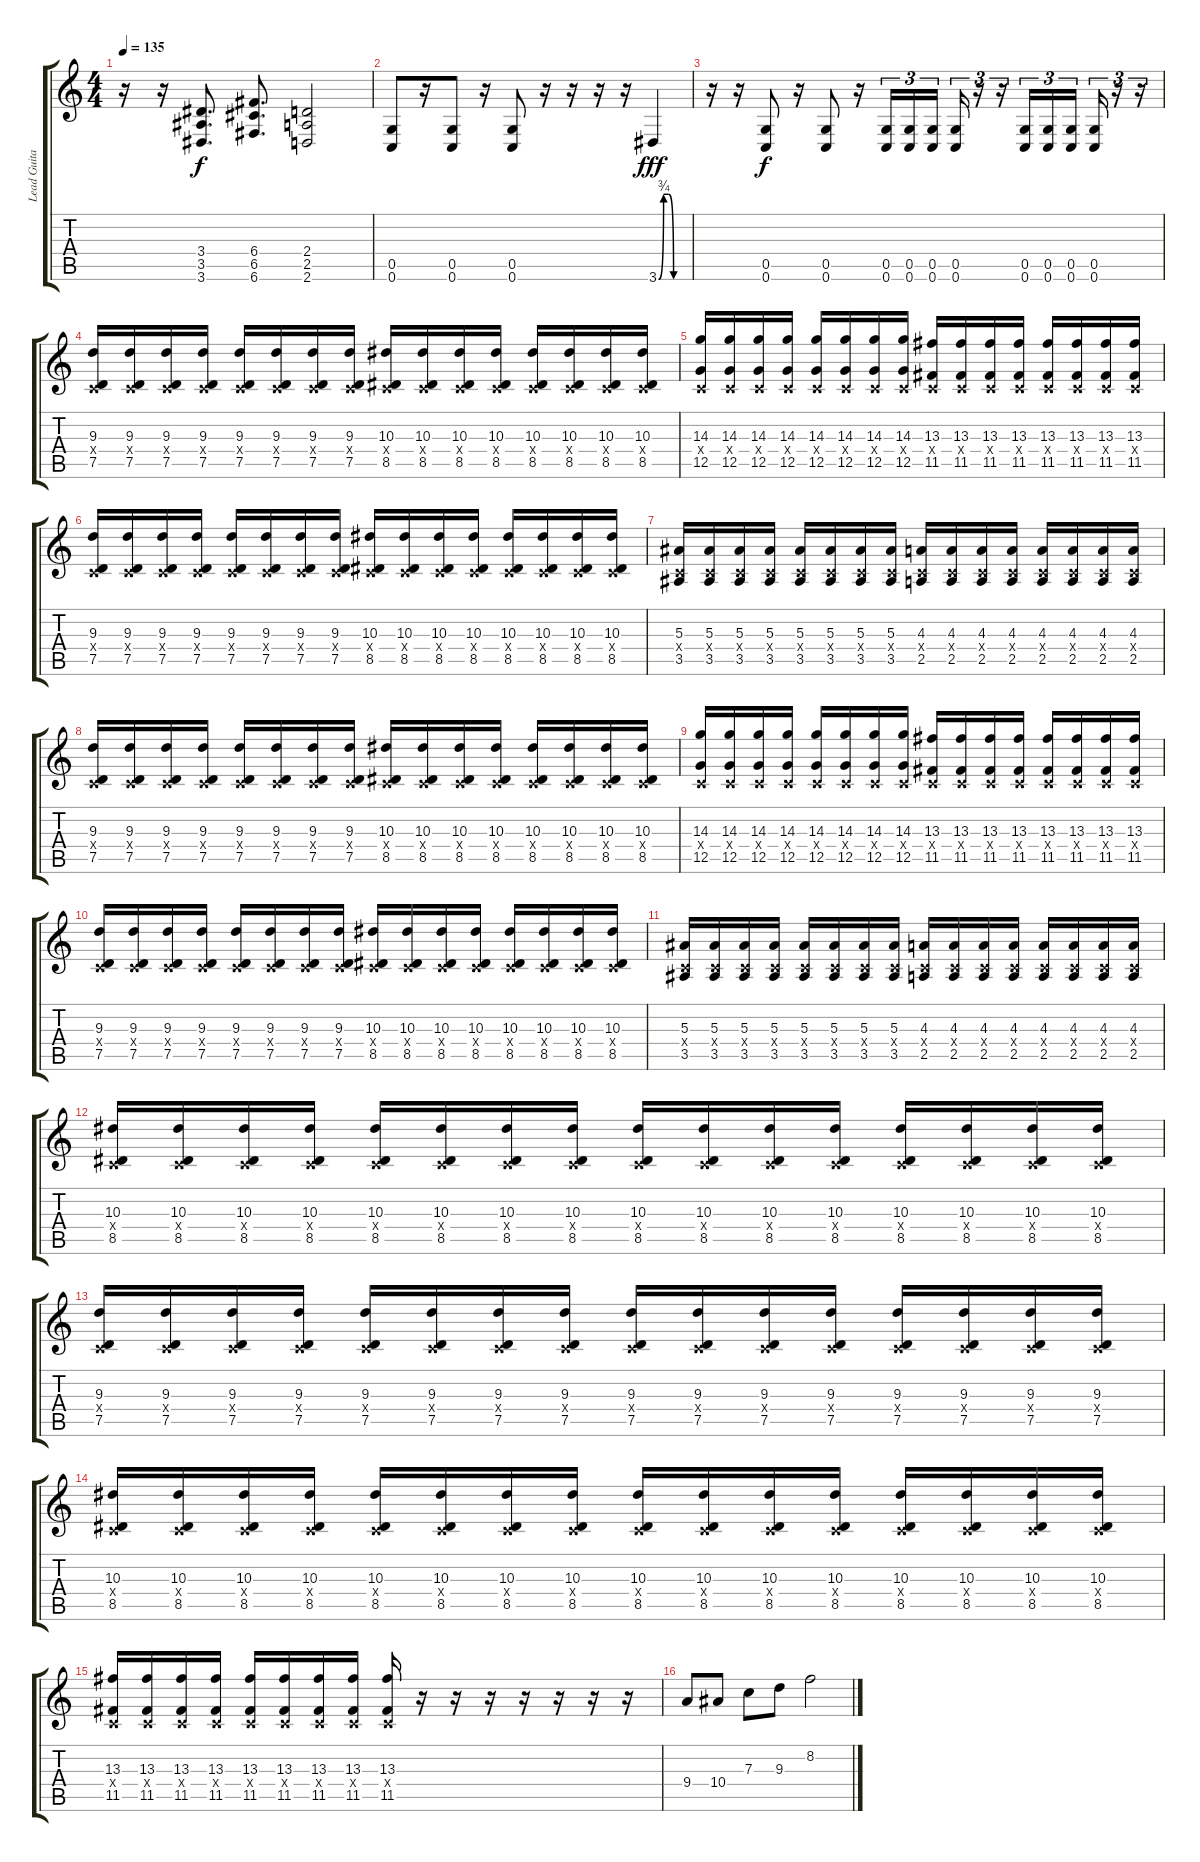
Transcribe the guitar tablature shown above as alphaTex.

\track ("Lead Guitar" "Lead Guita") {instrument distortionguitar}
\staff {score tabs}
\tuning (D4 A3 F3 C3 G2 C2) {hide}
\ts (4 4)
\tempo 135
\clef g2
\ks c
r.16{dy f} r.16 (3.4 3.5 3.6).8{d} (6.4 6.5 6.6).8{d} (2.4 2.5 2.6).2 |
(0.5 0.6).8 r.16 (0.5 0.6).8 r.16 (0.5 0.6).8 r.16 r.16 r.16 r.16 3.6{be (custom 0 0 10 3 20 3 30 0 60 0)}.4{dy fff} |
r.16 r.16 (0.5 0.6).8{dy f} r.16 (0.5 0.6).8 r.16 (0.5 0.6).16{tu (3 2)} (0.5 0.6).16{tu (3 2)} (0.5 0.6).16{tu (3 2) beam splitsecondary} (0.5 0.6).16{tu (3 2)} r.16{tu (3 2)} r.16{tu (3 2)} (0.5 0.6).16{tu (3 2)} (0.5 0.6).16{tu (3 2)} (0.5 0.6).16{tu (3 2) beam splitsecondary} (0.5 0.6).16{tu (3 2)} r.16{tu (3 2)} r.16{tu (3 2)} |
(9.3 0.4{x} 7.5).16 (9.3 0.4{x} 7.5).16 (9.3 0.4{x} 7.5).16 (9.3 0.4{x} 7.5).16 (9.3 0.4{x} 7.5).16 (9.3 0.4{x} 7.5).16 (9.3 0.4{x} 7.5).16 (9.3 0.4{x} 7.5).16 (10.3 0.4{x} 8.5).16 (10.3 0.4{x} 8.5).16 (10.3 0.4{x} 8.5).16 (10.3 0.4{x} 8.5).16 (10.3 0.4{x} 8.5).16 (10.3 0.4{x} 8.5).16 (10.3 0.4{x} 8.5).16 (10.3 0.4{x} 8.5).16 |
(14.3 0.4{x} 12.5).16 (14.3 0.4{x} 12.5).16 (14.3 0.4{x} 12.5).16 (14.3 0.4{x} 12.5).16 (14.3 0.4{x} 12.5).16 (14.3 0.4{x} 12.5).16 (14.3 0.4{x} 12.5).16 (14.3 0.4{x} 12.5).16 (13.3 0.4{x} 11.5).16 (13.3 0.4{x} 11.5).16 (13.3 0.4{x} 11.5).16 (13.3 0.4{x} 11.5).16 (13.3 0.4{x} 11.5).16 (13.3 0.4{x} 11.5).16 (13.3 0.4{x} 11.5).16 (13.3 0.4{x} 11.5).16 |
(9.3 0.4{x} 7.5).16 (9.3 0.4{x} 7.5).16 (9.3 0.4{x} 7.5).16 (9.3 0.4{x} 7.5).16 (9.3 0.4{x} 7.5).16 (9.3 0.4{x} 7.5).16 (9.3 0.4{x} 7.5).16 (9.3 0.4{x} 7.5).16 (10.3 0.4{x} 8.5).16 (10.3 0.4{x} 8.5).16 (10.3 0.4{x} 8.5).16 (10.3 0.4{x} 8.5).16 (10.3 0.4{x} 8.5).16 (10.3 0.4{x} 8.5).16 (10.3 0.4{x} 8.5).16 (10.3 0.4{x} 8.5).16 |
(5.3 0.4{x} 3.5).16 (5.3 0.4{x} 3.5).16 (5.3 0.4{x} 3.5).16 (5.3 0.4{x} 3.5).16 (5.3 0.4{x} 3.5).16 (5.3 0.4{x} 3.5).16 (5.3 0.4{x} 3.5).16 (5.3 0.4{x} 3.5).16 (4.3 0.4{x} 2.5).16 (4.3 0.4{x} 2.5).16 (4.3 0.4{x} 2.5).16 (4.3 0.4{x} 2.5).16 (4.3 0.4{x} 2.5).16 (4.3 0.4{x} 2.5).16 (4.3 0.4{x} 2.5).16 (4.3 0.4{x} 2.5).16 |
(9.3 0.4{x} 7.5).16 (9.3 0.4{x} 7.5).16 (9.3 0.4{x} 7.5).16 (9.3 0.4{x} 7.5).16 (9.3 0.4{x} 7.5).16 (9.3 0.4{x} 7.5).16 (9.3 0.4{x} 7.5).16 (9.3 0.4{x} 7.5).16 (10.3 0.4{x} 8.5).16 (10.3 0.4{x} 8.5).16 (10.3 0.4{x} 8.5).16 (10.3 0.4{x} 8.5).16 (10.3 0.4{x} 8.5).16 (10.3 0.4{x} 8.5).16 (10.3 0.4{x} 8.5).16 (10.3 0.4{x} 8.5).16 |
(14.3 0.4{x} 12.5).16 (14.3 0.4{x} 12.5).16 (14.3 0.4{x} 12.5).16 (14.3 0.4{x} 12.5).16 (14.3 0.4{x} 12.5).16 (14.3 0.4{x} 12.5).16 (14.3 0.4{x} 12.5).16 (14.3 0.4{x} 12.5).16 (13.3 0.4{x} 11.5).16 (13.3 0.4{x} 11.5).16 (13.3 0.4{x} 11.5).16 (13.3 0.4{x} 11.5).16 (13.3 0.4{x} 11.5).16 (13.3 0.4{x} 11.5).16 (13.3 0.4{x} 11.5).16 (13.3 0.4{x} 11.5).16 |
(9.3 0.4{x} 7.5).16 (9.3 0.4{x} 7.5).16 (9.3 0.4{x} 7.5).16 (9.3 0.4{x} 7.5).16 (9.3 0.4{x} 7.5).16 (9.3 0.4{x} 7.5).16 (9.3 0.4{x} 7.5).16 (9.3 0.4{x} 7.5).16 (10.3 0.4{x} 8.5).16 (10.3 0.4{x} 8.5).16 (10.3 0.4{x} 8.5).16 (10.3 0.4{x} 8.5).16 (10.3 0.4{x} 8.5).16 (10.3 0.4{x} 8.5).16 (10.3 0.4{x} 8.5).16 (10.3 0.4{x} 8.5).16 |
(5.3 0.4{x} 3.5).16 (5.3 0.4{x} 3.5).16 (5.3 0.4{x} 3.5).16 (5.3 0.4{x} 3.5).16 (5.3 0.4{x} 3.5).16 (5.3 0.4{x} 3.5).16 (5.3 0.4{x} 3.5).16 (5.3 0.4{x} 3.5).16 (4.3 0.4{x} 2.5).16 (4.3 0.4{x} 2.5).16 (4.3 0.4{x} 2.5).16 (4.3 0.4{x} 2.5).16 (4.3 0.4{x} 2.5).16 (4.3 0.4{x} 2.5).16 (4.3 0.4{x} 2.5).16 (4.3 0.4{x} 2.5).16 |
(10.3 0.4{x} 8.5).16 (10.3 0.4{x} 8.5).16 (10.3 0.4{x} 8.5).16 (10.3 0.4{x} 8.5).16 (10.3 0.4{x} 8.5).16 (10.3 0.4{x} 8.5).16 (10.3 0.4{x} 8.5).16 (10.3 0.4{x} 8.5).16 (10.3 0.4{x} 8.5).16 (10.3 0.4{x} 8.5).16 (10.3 0.4{x} 8.5).16 (10.3 0.4{x} 8.5).16 (10.3 0.4{x} 8.5).16 (10.3 0.4{x} 8.5).16 (10.3 0.4{x} 8.5).16 (10.3 0.4{x} 8.5).16 |
(9.3 0.4{x} 7.5).16 (9.3 0.4{x} 7.5).16 (9.3 0.4{x} 7.5).16 (9.3 0.4{x} 7.5).16 (9.3 0.4{x} 7.5).16 (9.3 0.4{x} 7.5).16 (9.3 0.4{x} 7.5).16 (9.3 0.4{x} 7.5).16 (9.3 0.4{x} 7.5).16 (9.3 0.4{x} 7.5).16 (9.3 0.4{x} 7.5).16 (9.3 0.4{x} 7.5).16 (9.3 0.4{x} 7.5).16 (9.3 0.4{x} 7.5).16 (9.3 0.4{x} 7.5).16 (9.3 0.4{x} 7.5).16 |
(10.3 0.4{x} 8.5).16 (10.3 0.4{x} 8.5).16 (10.3 0.4{x} 8.5).16 (10.3 0.4{x} 8.5).16 (10.3 0.4{x} 8.5).16 (10.3 0.4{x} 8.5).16 (10.3 0.4{x} 8.5).16 (10.3 0.4{x} 8.5).16 (10.3 0.4{x} 8.5).16 (10.3 0.4{x} 8.5).16 (10.3 0.4{x} 8.5).16 (10.3 0.4{x} 8.5).16 (10.3 0.4{x} 8.5).16 (10.3 0.4{x} 8.5).16 (10.3 0.4{x} 8.5).16 (10.3 0.4{x} 8.5).16 |
(13.3 0.4{x} 11.5).16 (13.3 0.4{x} 11.5).16 (13.3 0.4{x} 11.5).16 (13.3 0.4{x} 11.5).16 (13.3 0.4{x} 11.5).16 (13.3 0.4{x} 11.5).16 (13.3 0.4{x} 11.5).16 (13.3 0.4{x} 11.5).16 (13.3 0.4{x} 11.5).16 r.16 r.16 r.16 r.16 r.16 r.16 r.16 |
9.4.8 10.4.8 7.3.8 9.3.8 8.2.2
